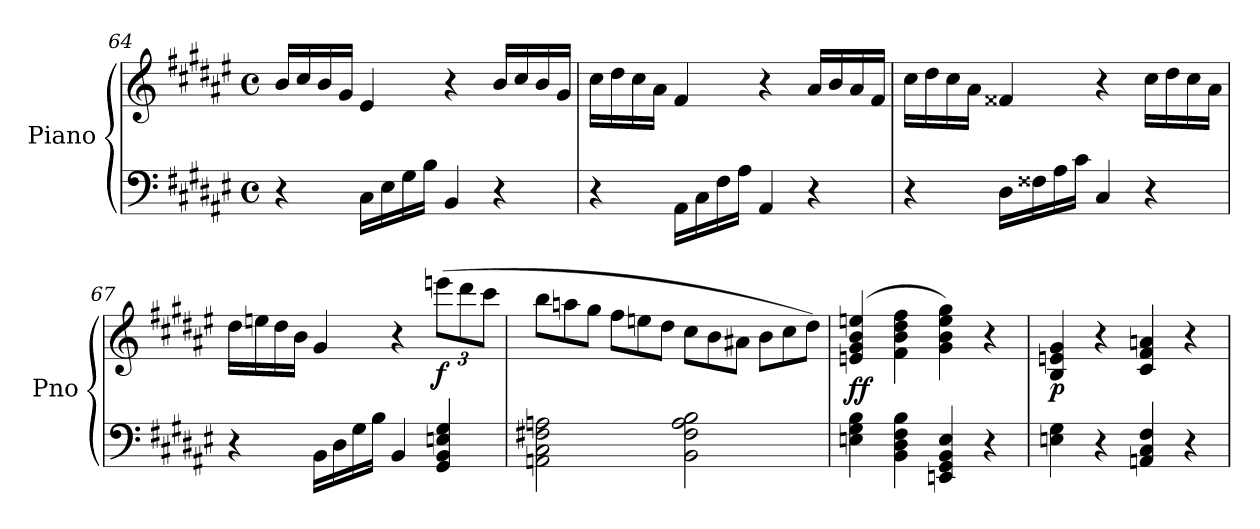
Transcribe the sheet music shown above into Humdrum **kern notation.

**kern	**kern	**dynam
*part1	*part1	*part1
*staff2	*staff1	*staff1/2
*I"Piano	*	*
*I'Pno	*	*
*clefF4	*clefG2	*
*k[f#c#g#d#a#e#]	*k[f#c#g#d#a#e#]	*
*F#:	*F#:	*
*M4/4	*M4/4	*
*met(c)	*met(c)	*
=64	=64	=64
4r	16b/LL	.
.	16cc#/	.
.	16b/	.
.	16g#/JJ	.
16C#\LL	4e#/	.
16E#\	.	.
16G#\	.	.
16B\JJ	.	.
4BB/	4r	.
4r	16b/LL	.
.	16cc#/	.
.	16b/	.
.	16g#/JJ	.
=65	=65	=65
4r	16cc#\LL	.
.	16dd#\	.
.	16cc#\	.
.	16a#\JJ	.
16AA#\LL	4f#/	.
16C#\	.	.
16F#\	.	.
16A#\JJ	.	.
4AA#/	4r	.
4r	16a#/LL	.
.	16b/	.
.	16a#/	.
.	16f#/JJ	.
!!LO:LB:g=z
=66	=66	=66
4r	16cc#\LL	.
.	16dd#\	.
.	16cc#\	.
.	16a#\JJ	.
16D#\LL	4f##X/	.
16F##X\	.	.
16A#\	.	.
16c#\JJ	.	.
4C#/	4r	.
4r	16cc#\LL	.
.	16dd#\	.
.	16cc#\	.
.	16a#\JJ	.
=67	=67	=67
4r	16dd#\LL	.
.	16een\	.
.	16dd#\	.
.	16b\JJ	.
16BB\LL	4g#/	.
16D#\	.	.
16G#\	.	.
16B\JJ	.	.
4BB/	4r	.
*	*Xbrackettup	*
!	!	!LO:DY:b
4GG#/ 4BB/ 4En/ 4G#/	(12eeen\L	f
.	12ddd#\	.
.	12ccc#\J	.
=68	=68	=68
*	*Xtuplet	*
2AAn\ 2C#\ 2F#X\ 2An\	12bb\L	.
.	12aan\	.
.	12gg#\J	.
.	12ff#\L	.
.	12een\	.
.	12dd#\J	.
2BB\ 2F#\ 2A\ 2B\	12cc#\L	.
.	12b\	.
.	12a#X\J	.
.	12b\L	.
.	12cc#\	.
.	12dd#\J)	.
=69	=69	=69
!	!	!LO:DY:b
4En\ 4G#\ 4B\	(4en/ 4g#/ 4b/ 4een/	ff
4BB\ 4D#\ 4F#\ 4B\	4f#\ 4b\ 4dd#\ 4ff#\	.
4EEn/ 4GG#/ 4BB/ 4E/	4g#\ 4b\ 4ee\ 4gg#\)	.
4r	4r	.
!!LO:PB:g=z
=70	=70	=70
!	!	!LO:DY:b
4En\ 4G#\	4B/ 4en/ 4g#/	p
4r	4r	.
4AAn/ 4C#/ 4F#/	4c#/ 4f#/ 4an/	.
4r	4r	.
=	=	=
*-	*-	*-
